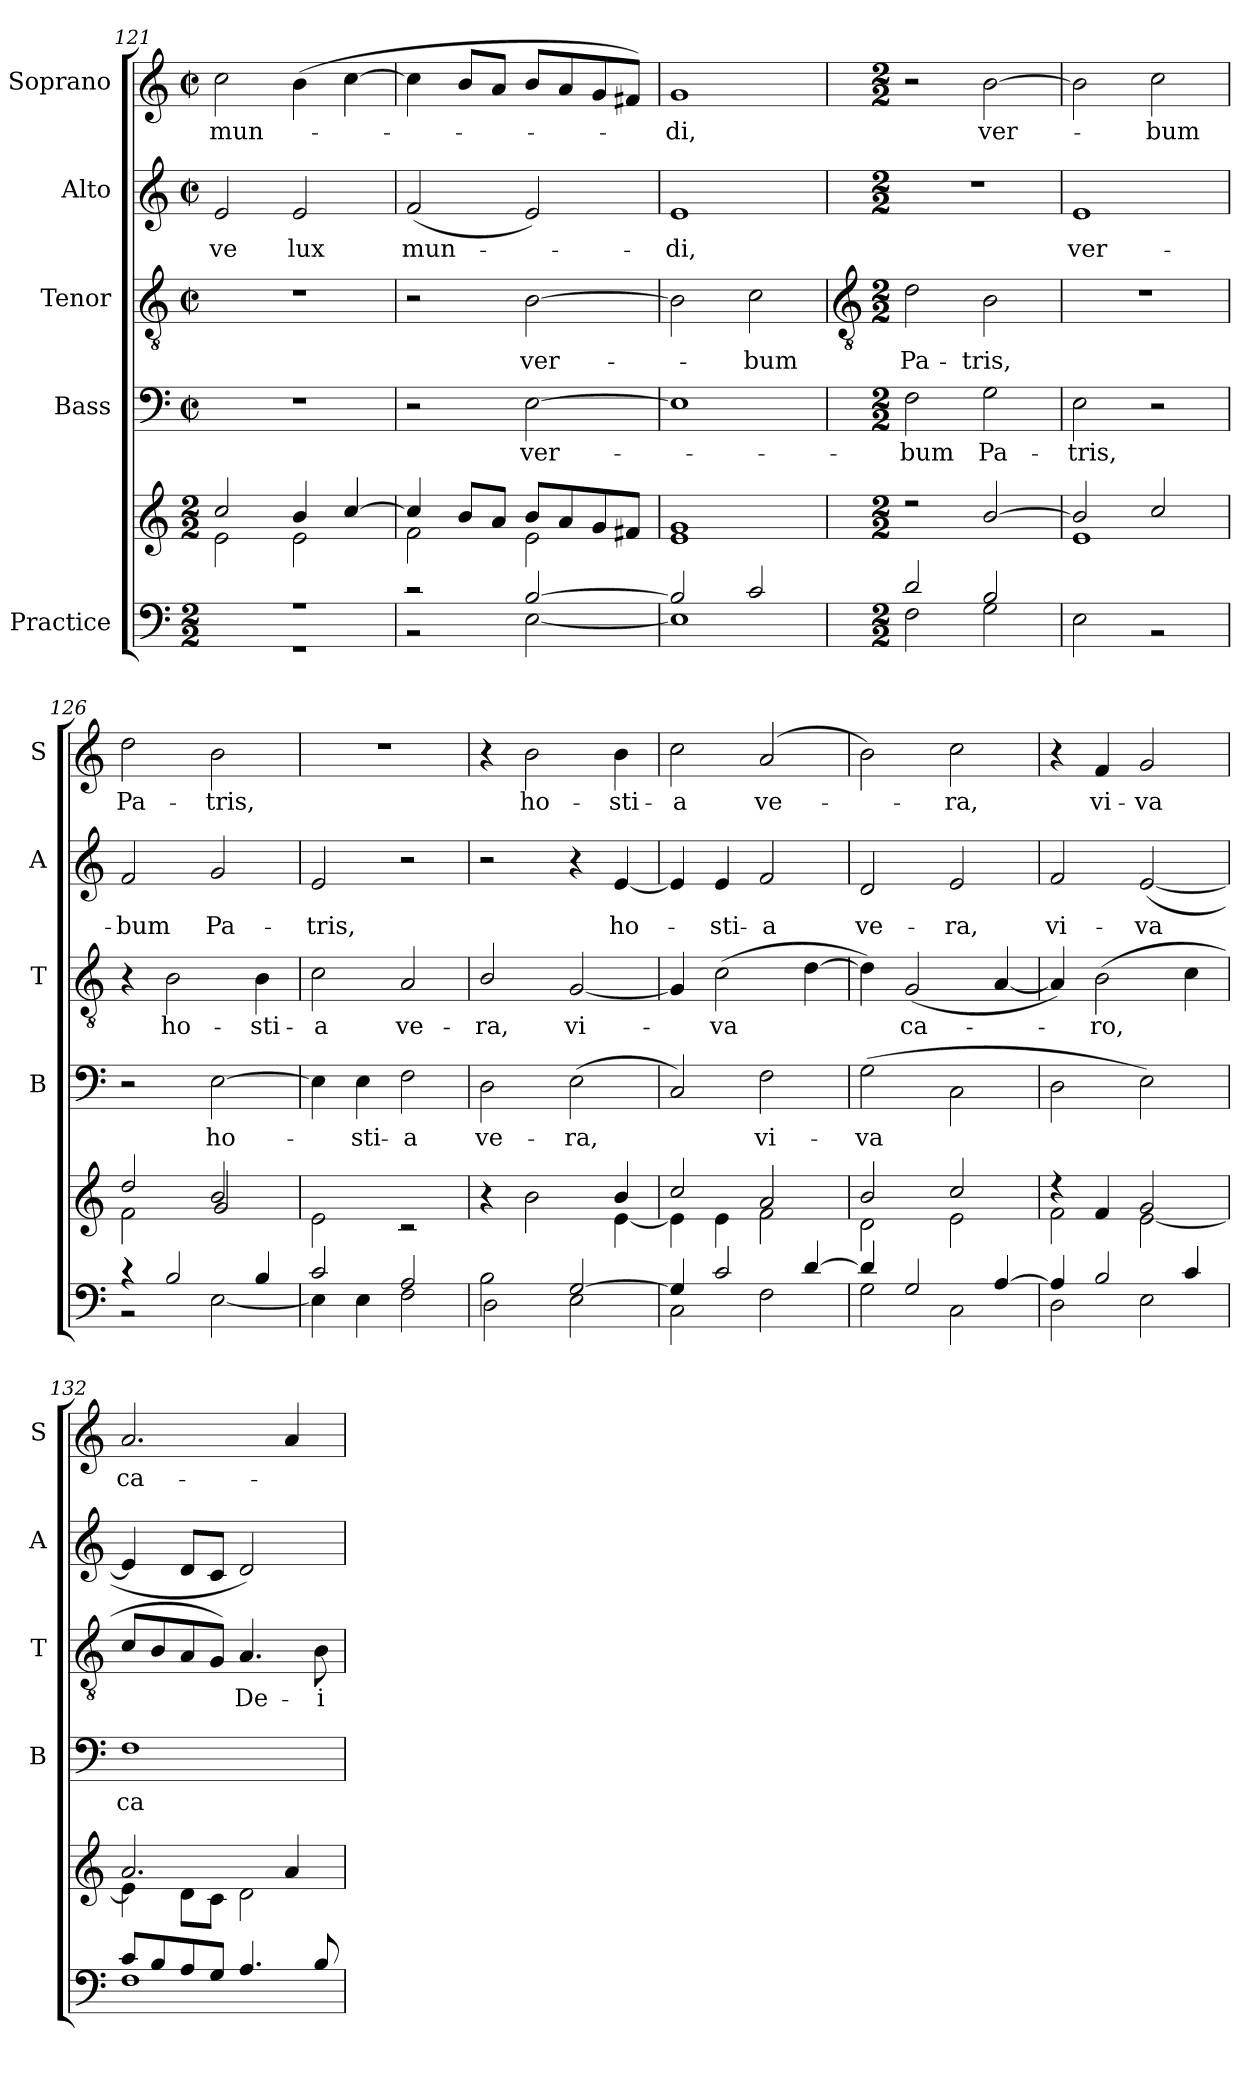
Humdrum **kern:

**kern	**kern	**kern	**text	**kern	**text	**kern	**text	**kern	**text
*part5	*part5	*part4	*part4	*part3	*part3	*part2	*part2	*part1	*part1
*staff6	*staff5	*staff4	*staff4	*staff3	*staff3	*staff2	*staff2	*staff1	*staff1
*I"Practice	*	*I"Bass	*	*I"Tenor	*	*I"Alto	*	*I"Soprano	*
*	*	*I'B	*	*I'T	*	*I'A	*	*I'S	*
*clefF4	*clefG2	*clefF4	*	*clefGv2	*	*clefG2	*	*clefG2	*
*k[]	*k[]	*k[]	*	*k[]	*	*k[]	*	*k[]	*
*M2/2	*M2/2	*M2/2	*	*M2/2	*	*M2/2	*	*M2/2	*
*	*	*met(c|)	*	*met(c|)	*	*met(c|)	*	*met(c|)	*
=121	=121	=121	=121	=121	=121	=121	=121	=121	=121
*^	*^	*	*	*	*	*	*	*	*
!	!	!	!	!	!	!	!	!	!LO:LY:b	!	!LO:LY:b
1r	1r	2cc/	2e\	1r	.	1r	.	2e/	-ve	2cc\	mun-
!	!	!	!	!	!	!	!	!	!LO:LY:b	!	!
.	.	4b/	2e\	.	.	.	.	2e/	lux	(<4b\	.
.	.	[4cc/	.	.	.	.	.	.	.	[4cc\	.
=122	=122	=122	=122	=122	=122	=122	=122	=122	=122	=122	=122
!	!	!	!	!	!	!	!	!	!LO:LY:b	!	!
2r	2r	4cc/]	2f\	2r	.	2r	.	(<2f/	mun-	4cc\]	.
.	.	8b/L	.	.	.	.	.	.	.	8b/L	.
.	.	8a/J	.	.	.	.	.	.	.	8a/J	.
!	!	!	!	!	!LO:LY:b	!	!LO:LY:b	!	!	!	!
[2B/	[2E\	8b/L	2e\	[2E\	ver-	[2B\	ver-	2e/)	.	8b/L	.
.	.	8a/	.	.	.	.	.	.	.	8a/	.
.	.	8g/	.	.	.	.	.	.	.	8g/	.
.	.	8f#X/J	.	.	.	.	.	.	.	8f#X/J)	.
=123	=123	=123	=123	=123	=123	=123	=123	=123	=123	=123	=123
!	!	!	!	!	!	!	!	!	!LO:LY:b	!	!LO:LY:b
2B/]	1E]	1g	1e	1E]	.	2B\]	.	1e	di,	1g	di,
!	!	!	!	!	!	!	!LO:LY:b	!	!	!	!
2c/	.	.	.	.	.	2c\	bum	.	.	.	.
!!LO:PB:g=z
=124	=124	=124	=124	=124	=124	=124	=124	=124	=124	=124	=124
*	*	*	*	*	*	*clefGv2	*	*	*	*	*
*M2/2	*	*M2/2	*	*M2/2	*	*M2/2	*	*M2/2	*	*M2/2	*
!	!	!	!	!	!LO:LY:b	!	!LO:LY:b	!	!	!	!
2d/	2F\	2r	1ryy	2F\	bum	2d\	Pa-	1r	.	2r	.
!	!	!	!	!	!LO:LY:b	!	!LO:LY:b	!	!	!	!LO:LY:b
2B/	2G\	[2b/	.	2G\	Pa-	2B\	-tris,	.	.	[2b\	ver-
=125	=125	=125	=125	=125	=125	=125	=125	=125	=125	=125	=125
!	!	!	!	!	!LO:LY:b	!	!	!	!LO:LY:b	!	!
1ryy	2E\	2b/]	1e	2E\	-tris,	1r	.	1e	ver-	2b\]	.
!	!	!	!	!	!	!	!	!	!	!	!LO:LY:b
.	2r	2cc/	.	2r	.	.	.	.	.	2cc\	bum
=126	=126	=126	=126	=126	=126	=126	=126	=126	=126	=126	=126
!	!	!	!	!	!	!	!	!	!LO:LY:b	!	!LO:LY:b
4r	2r	2dd/	2f\	2r	.	4r	.	2f/	-bum	2dd\	Pa-
!	!	!	!	!	!	!	!LO:LY:b	!	!	!	!
2B/	.	.	.	.	.	2B\	ho-	.	.	.	.
!	!	!	!	!	!LO:LY:b	!	!	!	!LO:LY:b	!	!LO:LY:b
.	[2E\	2b/	2g/	[2E\	ho-	.	.	2g/	Pa-	2b\	-tris,
!	!	!	!	!	!	!	!LO:LY:b	!	!	!	!
4B/	.	.	.	.	.	4B\	-sti-	.	.	.	.
=127	=127	=127	=127	=127	=127	=127	=127	=127	=127	=127	=127
!	!	!	!	!	!	!	!LO:LY:b	!	!LO:LY:b	!	!
2c/	4E\]	1ryy	2e\	4E\]	.	2c\	-a	2e/	-tris,	1r	.
!	!	!	!	!	!LO:LY:b	!	!	!	!	!	!
.	4E\	.	.	4E\	sti-	.	.	.	.	.	.
!	!	!	!	!	!LO:LY:b	!	!LO:LY:b	!	!	!	!
2A/	2F\	.	2r	2F\	-a	2A/	ve-	2r	.	.	.
=128	=128	=128	=128	=128	=128	=128	=128	=128	=128	=128	=128
!	!	!	!	!	!LO:LY:b	!	!LO:LY:b	!	!	!	!
2B\	2D\	4r	2ryy	2D\	ve-	2B/	-ra,	2r	.	4r	.
!	!	!	!	!	!	!	!	!	!	!	!LO:LY:b
.	.	2b\	.	.	.	.	.	.	.	2b\	ho-
!	!	!	!	!	!LO:LY:b	!	!LO:LY:b	!	!	!	!
[2G/	2E\	.	4ryy	(<2E\	-ra,	[2G/	vi-	4r	.	.	.
!	!	!	!	!	!	!	!	!	!LO:LY:b	!	!LO:LY:b
.	.	4b/	[4e\	.	.	.	.	[4e/	ho-	4b\	-sti-
=129	=129	=129	=129	=129	=129	=129	=129	=129	=129	=129	=129
!	!	!	!	!	!	!	!	!	!	!	!LO:LY:b
4G/]	2C\	2cc/	4e\]	2C/)	.	4G/]	.	4e/]	.	2cc\	-a
!	!	!	!	!	!	!	!LO:LY:b	!	!LO:LY:b	!	!
2c/	.	.	4e\	.	.	(>2c\	va	4e/	sti-	.	.
!	!	!	!	!	!LO:LY:b	!	!	!	!LO:LY:b	!	!LO:LY:b
.	2F\	2a/	2f\	2F\	vi-	.	.	2f/	-a	(<2a/	ve-
[4d/	.	.	.	.	.	[4d\	.	.	.	.	.
=130	=130	=130	=130	=130	=130	=130	=130	=130	=130	=130	=130
!	!	!	!	!	!LO:LY:b	!	!	!	!LO:LY:b	!	!
4d/]	2G\	2b/	2d\	(>2G\	-va	4d\])	.	2d/	ve-	2b\)	.
!	!	!	!	!	!	!	!LO:LY:b	!	!	!	!
2G/	.	.	.	.	.	(<2G/	ca-	.	.	.	.
!	!	!	!	!	!	!	!	!	!LO:LY:b	!	!LO:LY:b
.	2C\	2cc/	2e\	2C\	.	.	.	2e/	-ra,	2cc\	ra,
[4A/	.	.	.	.	.	[4A/	.	.	.	.	.
=131	=131	=131	=131	=131	=131	=131	=131	=131	=131	=131	=131
!	!	!	!	!	!	!	!	!	!LO:LY:b	!	!
4A/]	2D\	4r	2f\	2D\	.	4A/])	.	2f/	vi-	4r	.
!	!	!	!	!	!	!	!LO:LY:b	!	!	!	!LO:LY:b
2B/	.	4f/	.	.	.	(<2B\	ro,	.	.	4f/	vi-
!	!	!	!	!	!	!	!	!	!LO:LY:b	!	!LO:LY:b
.	2E\	2g/	[2e\	2E\)	.	.	.	(<[2e/	-va	2g/	-va
4c/	.	.	.	.	.	4c\	.	.	.	.	.
=132	=132	=132	=132	=132	=132	=132	=132	=132	=132	=132	=132
!	!	!	!	!	!LO:LY:b	!	!	!	!	!	!LO:LY:b
8c/L	1F	2.a/	4e\]	1F	ca-	8c/L	.	4e/]	.	2.a/	ca-
8B/	.	.	.	.	.	8B/	.	.	.	.	.
8A/	.	.	8d\L	.	.	8A/	.	8d/L	.	.	.
8G/J	.	.	8c\J	.	.	8G/J)	.	8c/J	.	.	.
!	!	!	!	!	!	!	!LO:LY:b	!	!	!	!
4.A/	.	.	2d\	.	.	4.A/	De-	2d/)	.	.	.
.	.	4a/	.	.	.	.	.	.	.	4a/	.
!	!	!	!	!	!	!	!LO:LY:b	!	!	!	!
8B/	.	.	.	.	.	8B\	-i-	.	.	.	.
*v	*v	*	*	*	*	*	*	*	*	*	*
*	*v	*v	*	*	*	*	*	*	*	*
=	=	=	=	=	=	=	=	=	=
*-	*-	*-	*-	*-	*-	*-	*-	*-	*-
